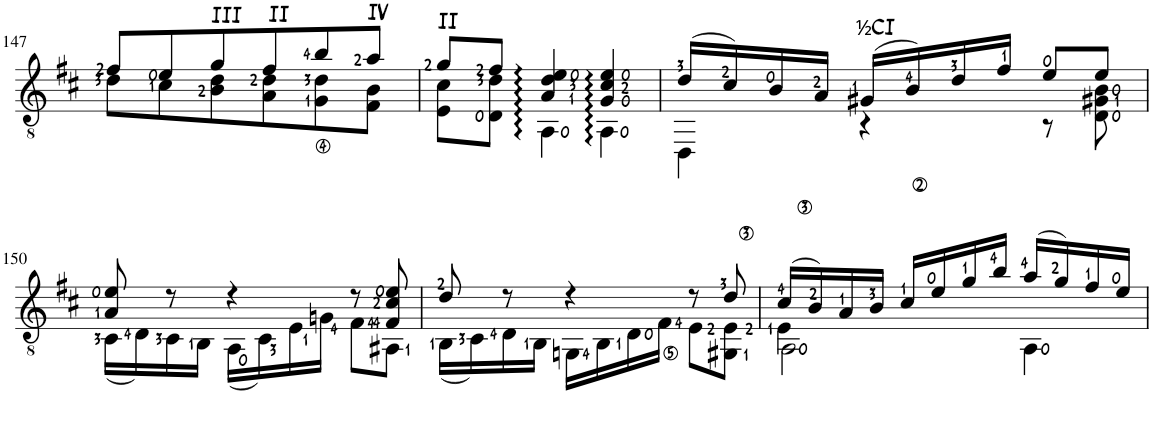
**kern
*part1
*staff1
*I"6ta en Re
!!LO:PB:g=z
*clefGv2
*k[f#c#]
*M3/4
=147
*^
8f#/L	8d\L
8e/	8c#\
!LO:TX:a:t=III	!
8g/	8B\ 8d\
!LO:TX:a:t=II	!
8f#/	8A\ 8d\
8b/	8G\< 8d\<
!LO:TX:a:t=IV	!
8a/J	8F#\ 8B\J
=148	=148
!LO:TX:a:t=II	!
8g/L	8E\ 8c#\L
8f#/J	8D\ 8d\J
4A/ 4d/ 4e/	4AA\
4G/ 4c#/ 4e/	4AA\
=149	=149
(16d/LL	4DD\
16c#/)	.
16B/	.
16A/JJ	.
!LO:TX:a:t=½CI	!
(16G#X/LL	4r
16B/)	.
16d/	.
16f#/JJ	.
8e/L	8r
8e/J	8D\ 8G#X\ 8B\
!!LO:LB:g=z	!!
=150	=150
8A/ 8e/	(16C#\LL
.	16D\)
8r	16C#\
.	16BB\JJ
4r	(16AA\LL
.	16C#\)
.	16E\
.	16Gn\JJ
8r	8F#\L
8F#/ 8c#/ 8e/	8AA#X\J
=151	=151
8d/	(16BB\LL
.	16C#\)
8r	16D\
.	16BB\JJ
4r	16GGn\LL
.	16BB\
.	16D\
.	16F#\JJ
8r	8E\L
8d/	8GG#X\ 8E\J
=152	=152
*	*^
(16c#/LL	2AA\	4E\
16B/)	.	.
16A/	.	.
16B/JJ	.	.
16c#/LL	.	2ryy
16e/	.	.
16g/	.	.
16b/JJ	.	.
(16a/LL	4AA\	.
16g/)	.	.
16f#/	.	.
16e/JJ	.	.
*v	*v	*v
=
*-
